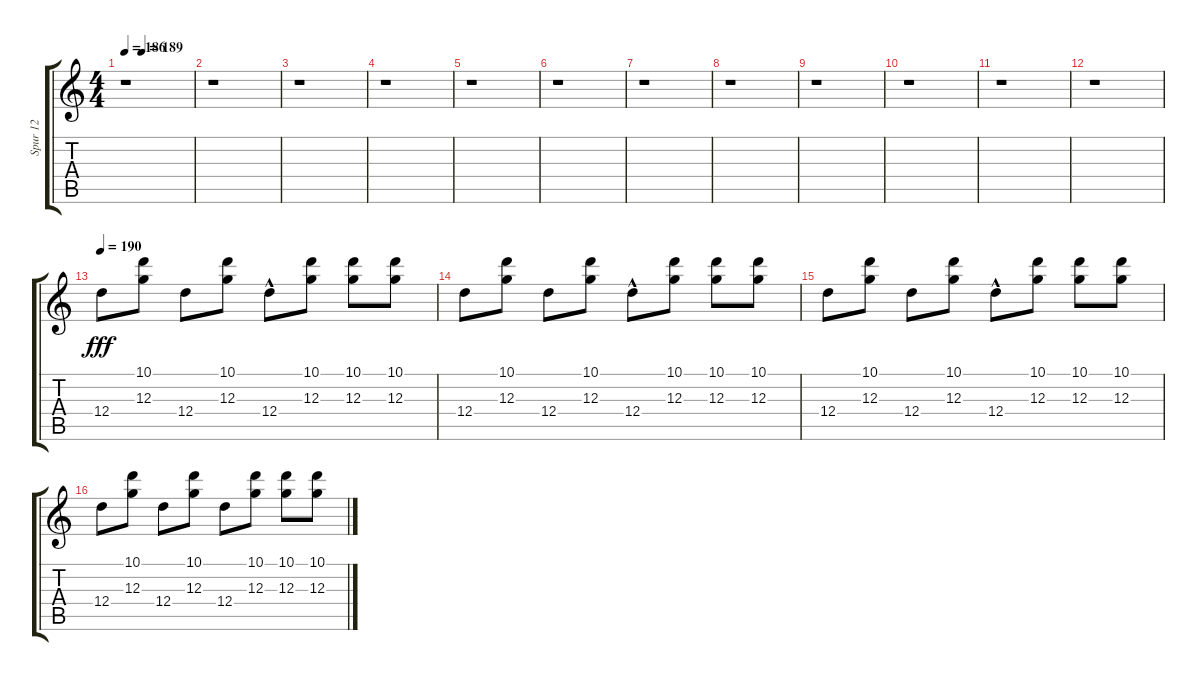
\track ("Spur 12" "Spur 12") {instrument electricguitarmuted}
\staff {score tabs}
\tuning (E4 B3 G3 D3 A2 E2) {hide}
\ts (4 4)
\tempo 186
\tempo (189 0.25)
\clef g2
\ks c
r.1{dy fff} |
r.1 |
r.1 |
r.1 |
r.1 |
r.1 |
r.1 |
r.1 |
r.1 |
r.1 |
r.1 |
r.1 |
\tempo 190
12.4.8 (10.1 12.3).8 12.4.8 (10.1 12.3).8 12.4{hac}.8 (10.1 12.3).8 (10.1 12.3).8 (10.1 12.3).8 |
12.4.8 (10.1 12.3).8 12.4.8 (10.1 12.3).8 12.4{hac}.8 (10.1 12.3).8 (10.1 12.3).8 (10.1 12.3).8 |
12.4.8 (10.1 12.3).8 12.4.8 (10.1 12.3).8 12.4{hac}.8 (10.1 12.3).8 (10.1 12.3).8 (10.1 12.3).8 |
12.4.8 (10.1 12.3).8 12.4.8 (10.1 12.3).8 12.4.8 (10.1 12.3).8 (10.1 12.3).8 (10.1 12.3).8
